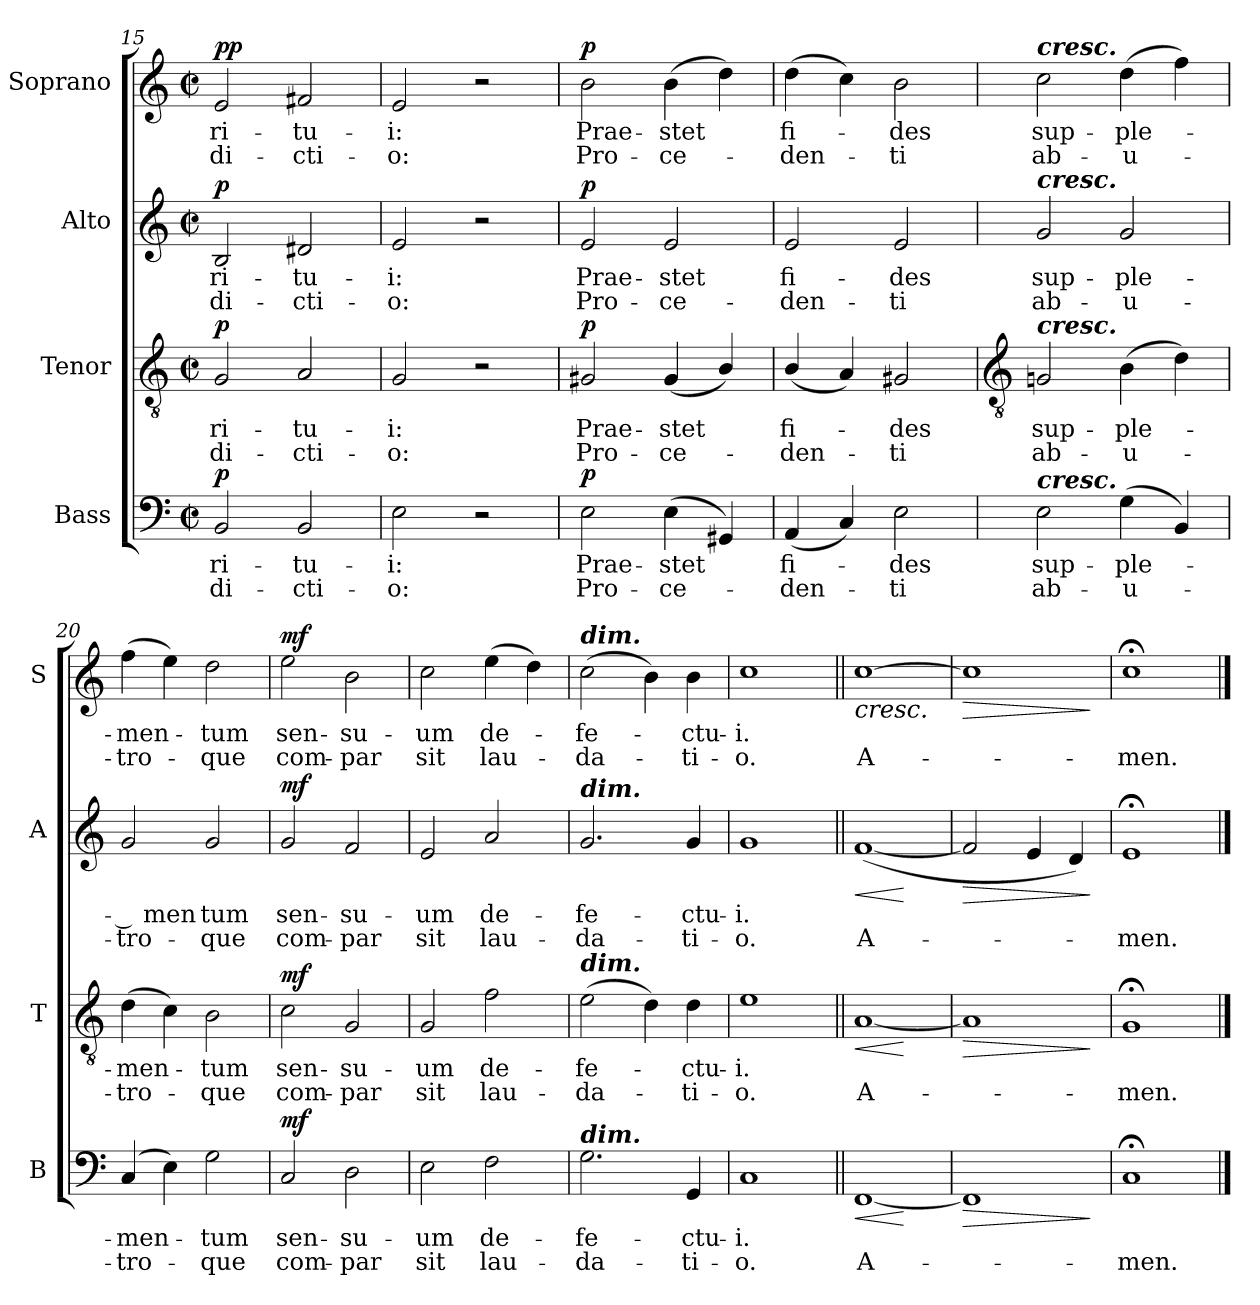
**kern	**text	**text	**dynam	**kern	**text	**text	**dynam	**kern	**text	**text	**dynam	**kern	**text	**text	**dynam
*part4	*part4	*part4	*part4	*part3	*part3	*part3	*part3	*part2	*part2	*part2	*part2	*part1	*part1	*part1	*part1
*staff4	*staff4	*staff4	*staff4	*staff3	*staff3	*staff3	*staff3	*staff2	*staff2	*staff2	*staff2	*staff1	*staff1	*staff1	*staff1
*I"Bass	*	*	*	*I"Tenor	*	*	*	*I"Alto	*	*	*	*I"Soprano	*	*	*
*I'B	*	*	*	*I'T	*	*	*	*I'A	*	*	*	*I'S	*	*	*
*clefF4	*	*	*	*clefGv2	*	*	*	*clefG2	*	*	*	*clefG2	*	*	*
*k[]	*	*	*	*k[]	*	*	*	*k[]	*	*	*	*k[]	*	*	*
*C:	*	*	*	*C:	*	*	*	*C:	*	*	*	*C:	*	*	*
*M2/2	*	*	*	*M2/2	*	*	*	*M2/2	*	*	*	*M2/2	*	*	*
*met(c|)	*	*	*	*met(c|)	*	*	*	*met(c|)	*	*	*	*met(c|)	*	*	*
=15	=15	=15	=15	=15	=15	=15	=15	=15	=15	=15	=15	=15	=15	=15	=15
!	!LO:LY:b	!LO:LY:b	!LO:DY:b	!	!LO:LY:b	!LO:LY:b	!LO:DY:b	!	!LO:LY:b	!LO:LY:b	!LO:DY:b	!	!LO:LY:b	!LO:LY:b	!LO:DY:a
!	!	!	!	!	!	!	!	!	!	!	!	!	!	!	!LO:DY:n=1:b
2BB	ri-	-di-	p	2G	ri-	-di-	p	2B	ri-	-di-	p	2e	ri-	-di-	p p
!	!LO:LY:b	!LO:LY:b	!	!	!LO:LY:b	!LO:LY:b	!	!	!LO:LY:b	!LO:LY:b	!	!	!LO:LY:b	!LO:LY:b	!
2BB	-tu-	-cti-	.	2A	-tu-	-cti-	.	2d#X	-tu-	-cti-	.	2f#X	-tu-	-cti-	.
=16	=16	=16	=16	=16	=16	=16	=16	=16	=16	=16	=16	=16	=16	=16	=16
!	!LO:LY:b	!LO:LY:b	!	!	!LO:LY:b	!LO:LY:b	!	!	!LO:LY:b	!LO:LY:b	!	!	!LO:LY:b	!LO:LY:b	!
2E	-i:	o:	.	2G	-i:	o:	.	2e	-i:	o:	.	2e	-i:	o:	.
2r	.	.	.	2r	.	.	.	2r	.	.	.	2r	.	.	.
=17	=17	=17	=17	=17	=17	=17	=17	=17	=17	=17	=17	=17	=17	=17	=17
!	!LO:LY:b	!LO:LY:b	!LO:DY:b	!	!LO:LY:b	!LO:LY:b	!LO:DY:b	!	!LO:LY:b	!LO:LY:b	!LO:DY:b	!	!LO:LY:b	!LO:LY:b	!LO:DY:b
2E	Prae-	-Pro-	p	2G#X	Prae-	-Pro-	p	2e	Prae-	-Pro-	p	2b	Prae-	-Pro-	p
!	!LO:LY:b	!LO:LY:b	!	!	!LO:LY:b	!LO:LY:b	!	!	!LO:LY:b	!LO:LY:b	!	!	!LO:LY:b	!LO:LY:b	!
(<4E	-stet	ce-	.	(<4G#	-stet	ce-	.	2e	-stet	ce-	.	(>4b	-stet	ce-	.
4GG#X)	.	.	.	4B/)	.	.	.	.	.	.	.	4dd)	.	.	.
=18	=18	=18	=18	=18	=18	=18	=18	=18	=18	=18	=18	=18	=18	=18	=18
!	!LO:LY:b	!LO:LY:b	!	!	!LO:LY:b	!LO:LY:b	!	!	!LO:LY:b	!LO:LY:b	!	!	!LO:LY:b	!LO:LY:b	!
(<4AA	fi-	den-	.	(<4B/	fi-	den-	.	2e	-fi-	-den-	.	(>4dd	fi-	den-	.
4C)	.	.	.	4A)	.	.	.	.	.	.	.	4cc)	.	.	.
!	!LO:LY:b	!LO:LY:b	!	!	!LO:LY:b	!LO:LY:b	!	!	!LO:LY:b	!LO:LY:b	!	!	!LO:LY:b	!LO:LY:b	!
2E	des	ti	.	2G#X	des	ti	.	2e	-des	ti	.	2b	des	ti	.
!!LO:LB:g=z
=19	=19	=19	=19	=19	=19	=19	=19	=19	=19	=19	=19	=19	=19	=19	=19
*	*	*	*	*clefGv2	*	*	*	*	*	*	*	*	*	*	*
!	!	!	!	!	!	!	!	!	!	!	!	!LO:TX:a:Bi:t=cresc.	!	!	!
!	!	!	!	!	!	!	!	!LO:TX:a:Bi:t=cresc.	!	!	!	!	!	!	!
!	!	!	!	!LO:TX:a:Bi:t=cresc.	!	!	!	!	!	!	!	!	!	!	!
!LO:TX:a:Bi:t=cresc.	!	!	!	!	!	!	!	!	!	!	!	!	!	!	!
!	!LO:LY:b	!LO:LY:b	!	!	!LO:LY:b	!LO:LY:b	!	!	!LO:LY:b	!LO:LY:b	!	!	!LO:LY:b	!LO:LY:b	!
2E	sup-	-ab-	.	2Gn	sup-	-ab-	.	2g	sup-	-ab-	.	2cc	sup-	-ab-	.
!	!LO:LY:b	!LO:LY:b	!	!	!LO:LY:b	!LO:LY:b	!	!	!LO:LY:b	!LO:LY:b	!	!	!LO:LY:b	!LO:LY:b	!
(4G	-ple-	u-	.	(>4B	-ple-	u-	.	2g	-ple-	-u-	.	(>4dd	-ple-	u-	.
4BB)	.	.	.	4d)	.	.	.	.	.	.	.	4ff)	.	.	.
=20	=20	=20	=20	=20	=20	=20	=20	=20	=20	=20	=20	=20	=20	=20	=20
!	!LO:LY:b	!LO:LY:b	!	!	!LO:LY:b	!LO:LY:b	!	!	!LO:LY:b	!LO:LY:b	!	!	!LO:LY:b	!LO:LY:b	!
(<4C	men-	tro-	.	(>4d	men-	tro-	.	2g	-­ men	tro-	.	(>4ff	men-	tro-	.
4E)	.	.	.	4c)	.	.	.	.	.	.	.	4ee)	.	.	.
!	!LO:LY:b	!LO:LY:b	!	!	!LO:LY:b	!LO:LY:b	!	!	!LO:LY:b	!LO:LY:b	!	!	!LO:LY:b	!LO:LY:b	!
2G	tum	que	.	2B	tum	que	.	2g	-tum	que	.	2dd	tum	que	.
=21	=21	=21	=21	=21	=21	=21	=21	=21	=21	=21	=21	=21	=21	=21	=21
!	!LO:LY:b	!LO:LY:b	!LO:DY:b	!	!LO:LY:b	!LO:LY:b	!LO:DY:b	!	!LO:LY:b	!LO:LY:b	!LO:DY:b	!	!LO:LY:b	!LO:LY:b	!LO:DY:b
2C	sen-	-com-	mf	2c	sen-	-com-	mf	2g	sen-	-com-	mf	2ee	sen-	-com-	mf
!	!LO:LY:b	!LO:LY:b	!	!	!LO:LY:b	!LO:LY:b	!	!	!LO:LY:b	!LO:LY:b	!	!	!LO:LY:b	!LO:LY:b	!
2D	-su-	-par	.	2G	-su-	-par	.	2f	-su-	-par	.	2b	-su-	-par	.
=22	=22	=22	=22	=22	=22	=22	=22	=22	=22	=22	=22	=22	=22	=22	=22
!	!LO:LY:b	!LO:LY:b	!	!	!LO:LY:b	!LO:LY:b	!	!	!LO:LY:b	!LO:LY:b	!	!	!LO:LY:b	!LO:LY:b	!
2E	um	sit	.	2G	um	sit	.	2e	um	sit	.	2cc	um	sit	.
!	!LO:LY:b	!LO:LY:b	!	!	!LO:LY:b	!LO:LY:b	!	!	!LO:LY:b	!LO:LY:b	!	!	!LO:LY:b	!LO:LY:b	!
2F	de-	-lau-	.	2f	de-	-lau-	.	2a	de-	-lau-	.	(>4ee	de-	lau-	.
.	.	.	.	.	.	.	.	.	.	.	.	4dd)	.	.	.
=23	=23	=23	=23	=23	=23	=23	=23	=23	=23	=23	=23	=23	=23	=23	=23
!	!	!	!	!	!	!	!	!	!	!	!	!LO:TX:a:Bi:t=dim.	!	!	!
!	!	!	!	!	!	!	!	!LO:TX:a:Bi:t=dim.	!	!	!	!	!	!	!
!	!	!	!	!LO:TX:a:Bi:t=dim.	!	!	!	!	!	!	!	!	!	!	!
!LO:TX:a:Bi:t=dim.	!	!	!	!	!	!	!	!	!	!	!	!	!	!	!
!	!LO:LY:b	!LO:LY:b	!	!	!LO:LY:b	!LO:LY:b	!	!	!LO:LY:b	!LO:LY:b	!	!	!LO:LY:b	!LO:LY:b	!
2.G	-fe-	-da-	.	(>2e	-fe-	da-	.	2.g	-fe-	-da-	.	(>2cc	fe-	da-	.
.	.	.	.	4d)	.	.	.	.	.	.	.	4b)	.	.	.
!	!LO:LY:b	!LO:LY:b	!	!	!LO:LY:b	!LO:LY:b	!	!	!LO:LY:b	!LO:LY:b	!	!	!LO:LY:b	!LO:LY:b	!
4GG	-ctu-	-ti-	.	4d	ctu-	-ti-	.	4g	-ctu-	-ti-	.	4b	ctu-	-ti-	.
=24	=24	=24	=24	=24	=24	=24	=24	=24	=24	=24	=24	=24	=24	=24	=24
!	!LO:LY:b	!LO:LY:b	!	!	!LO:LY:b	!LO:LY:b	!	!	!LO:LY:b	!LO:LY:b	!	!	!LO:LY:b	!LO:LY:b	!
1C	-i.	o.	.	1e	-i.	o.	.	1g	-i.	o.	.	1cc	-i.	o.	.
=25||	=25||	=25||	=25||	=25||	=25||	=25||	=25||	=25||	=25||	=25||	=25||	=25||	=25||	=25||	=25||
!	!	!LO:LY:b	!LO:HP:b	!	!	!LO:LY:b	!LO:HP:b	!	!	!LO:LY:b	!LO:HP:b	!	!	!LO:LY:b	!LO:HP:b
[1FF	.	A-	<	[1A	.	A-	<	(<[1f	.	A-	<	[1cc	.	A-	<
.	.	.	[	.	.	.	[	.	.	.	[	.	.	.	.
=26	=26	=26	=26	=26	=26	=26	=26	=26	=26	=26	=26	=26	=26	=26	=26
!	!	!	!LO:HP:b	!	!	!	!LO:HP:b	!	!	!	!LO:HP:b	!	!	!	!LO:HP:b
1FF]	.	.	>	1A]	.	.	>	2f]	.	.	>	1cc]	.	.	>
.	.	.	.	.	.	.	.	4e	.	.	.	.	.	.	.
.	.	.	.	.	.	.	.	4d)	.	.	.	.	.	.	.
.	.	.	]	.	.	.	]	.	.	.	]	.	.	.	[ ]
=27	=27	=27	=27	=27	=27	=27	=27	=27	=27	=27	=27	=27	=27	=27	=27
!	!	!LO:LY:b	!	!	!	!LO:LY:b	!	!	!	!LO:LY:b	!	!	!	!LO:LY:b	!
1C;<	.	men.	.	1G;<	.	men.	.	1e;<;<	.	men.	.	1cc;<	.	men.	.
==	==	==	==	==	==	==	==	==	==	==	==	==	==	==	==
*-	*-	*-	*-	*-	*-	*-	*-	*-	*-	*-	*-	*-	*-	*-	*-
